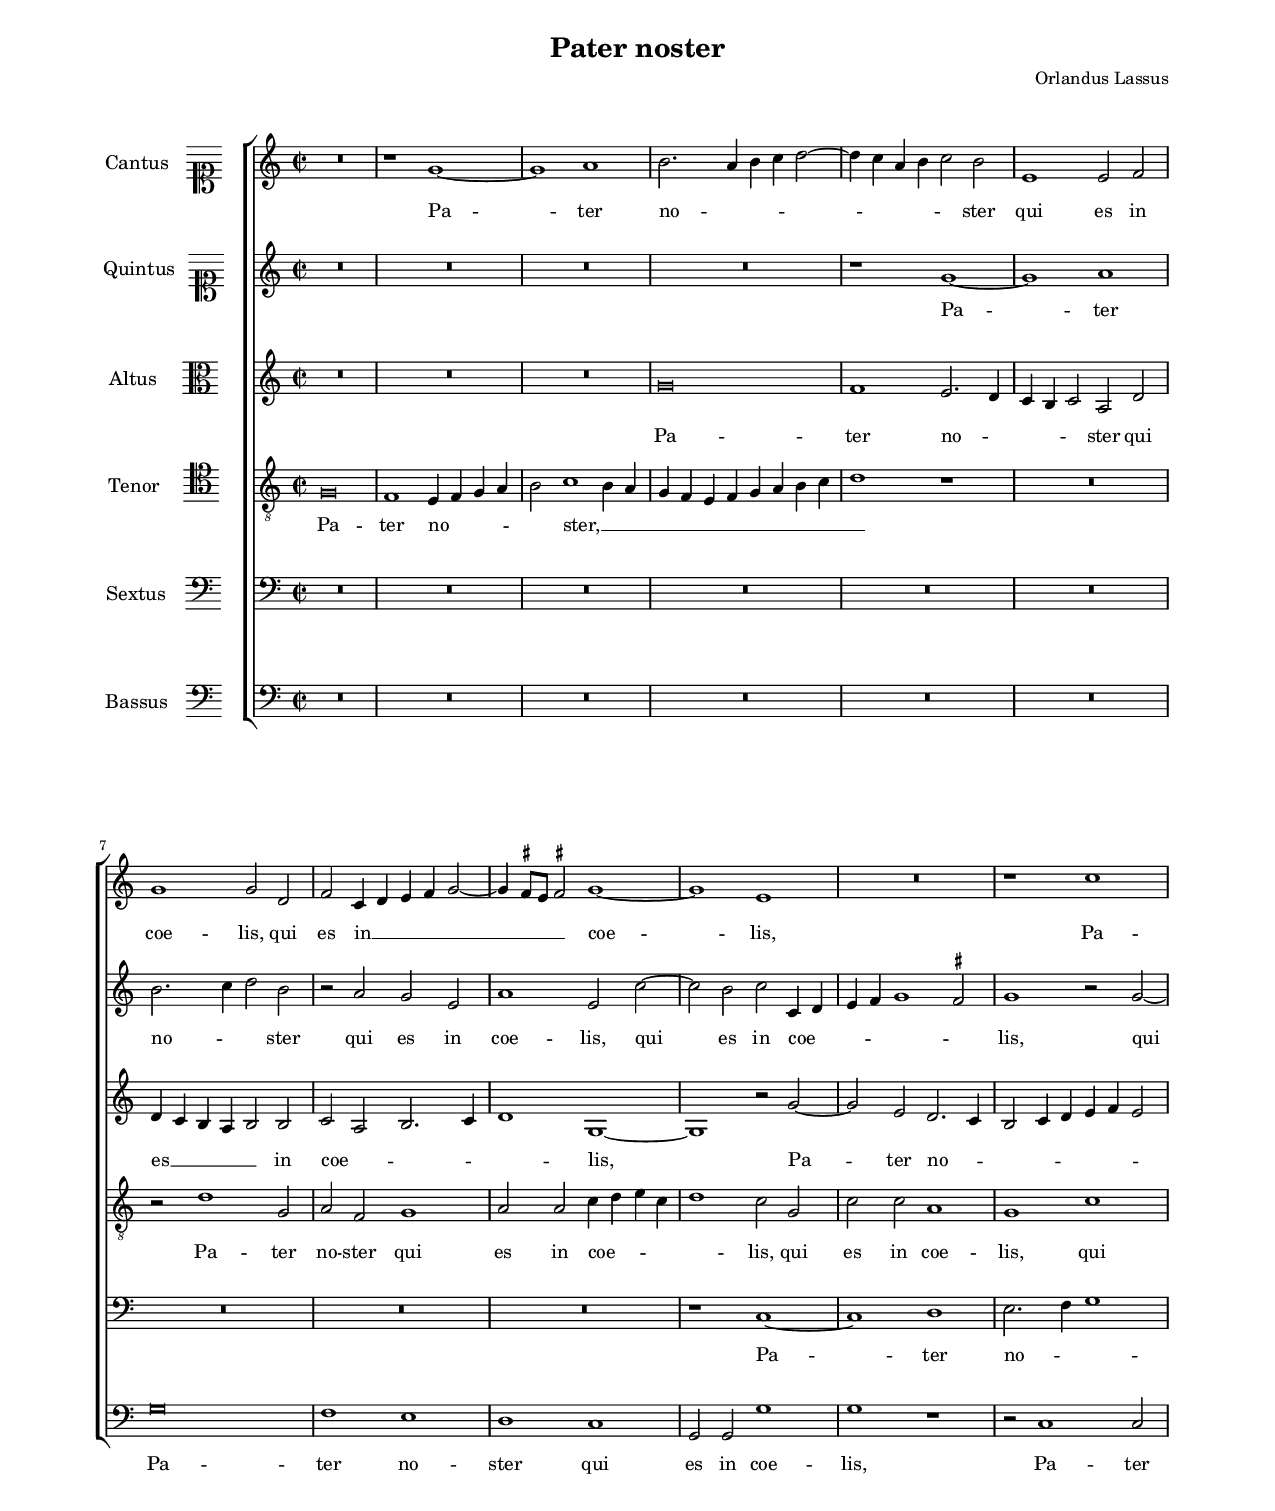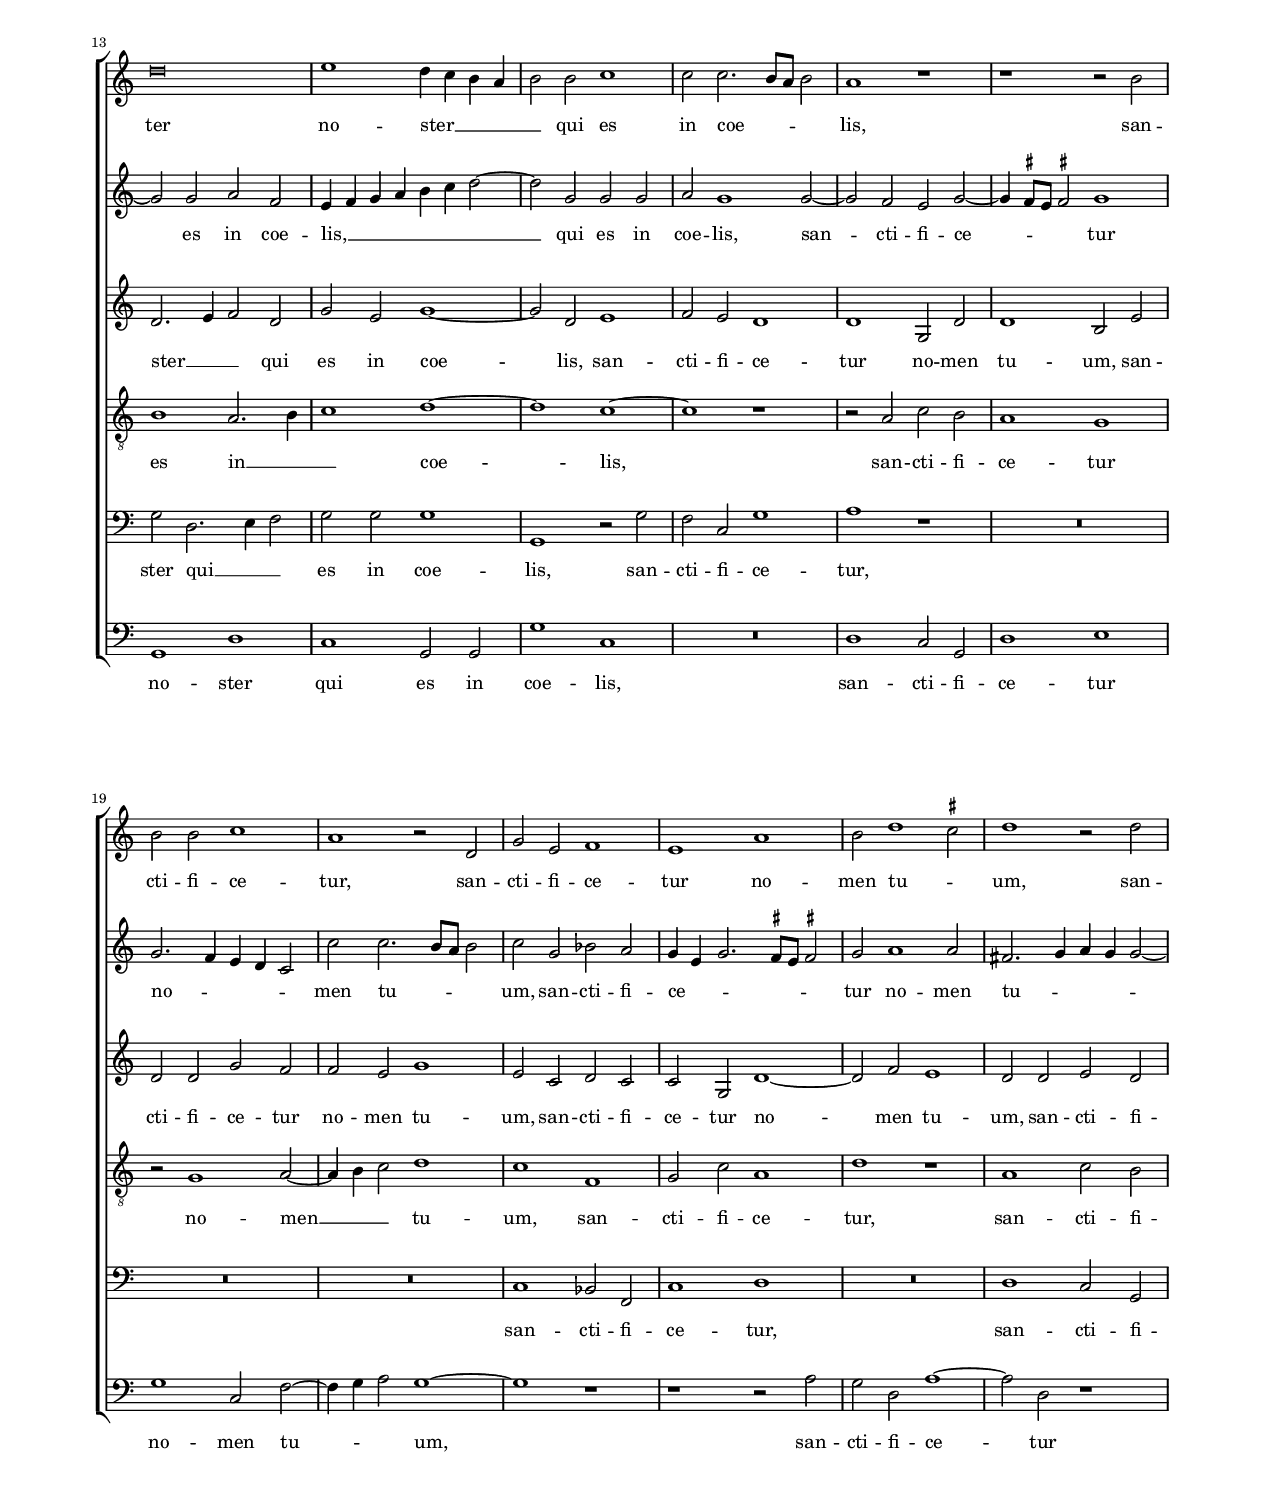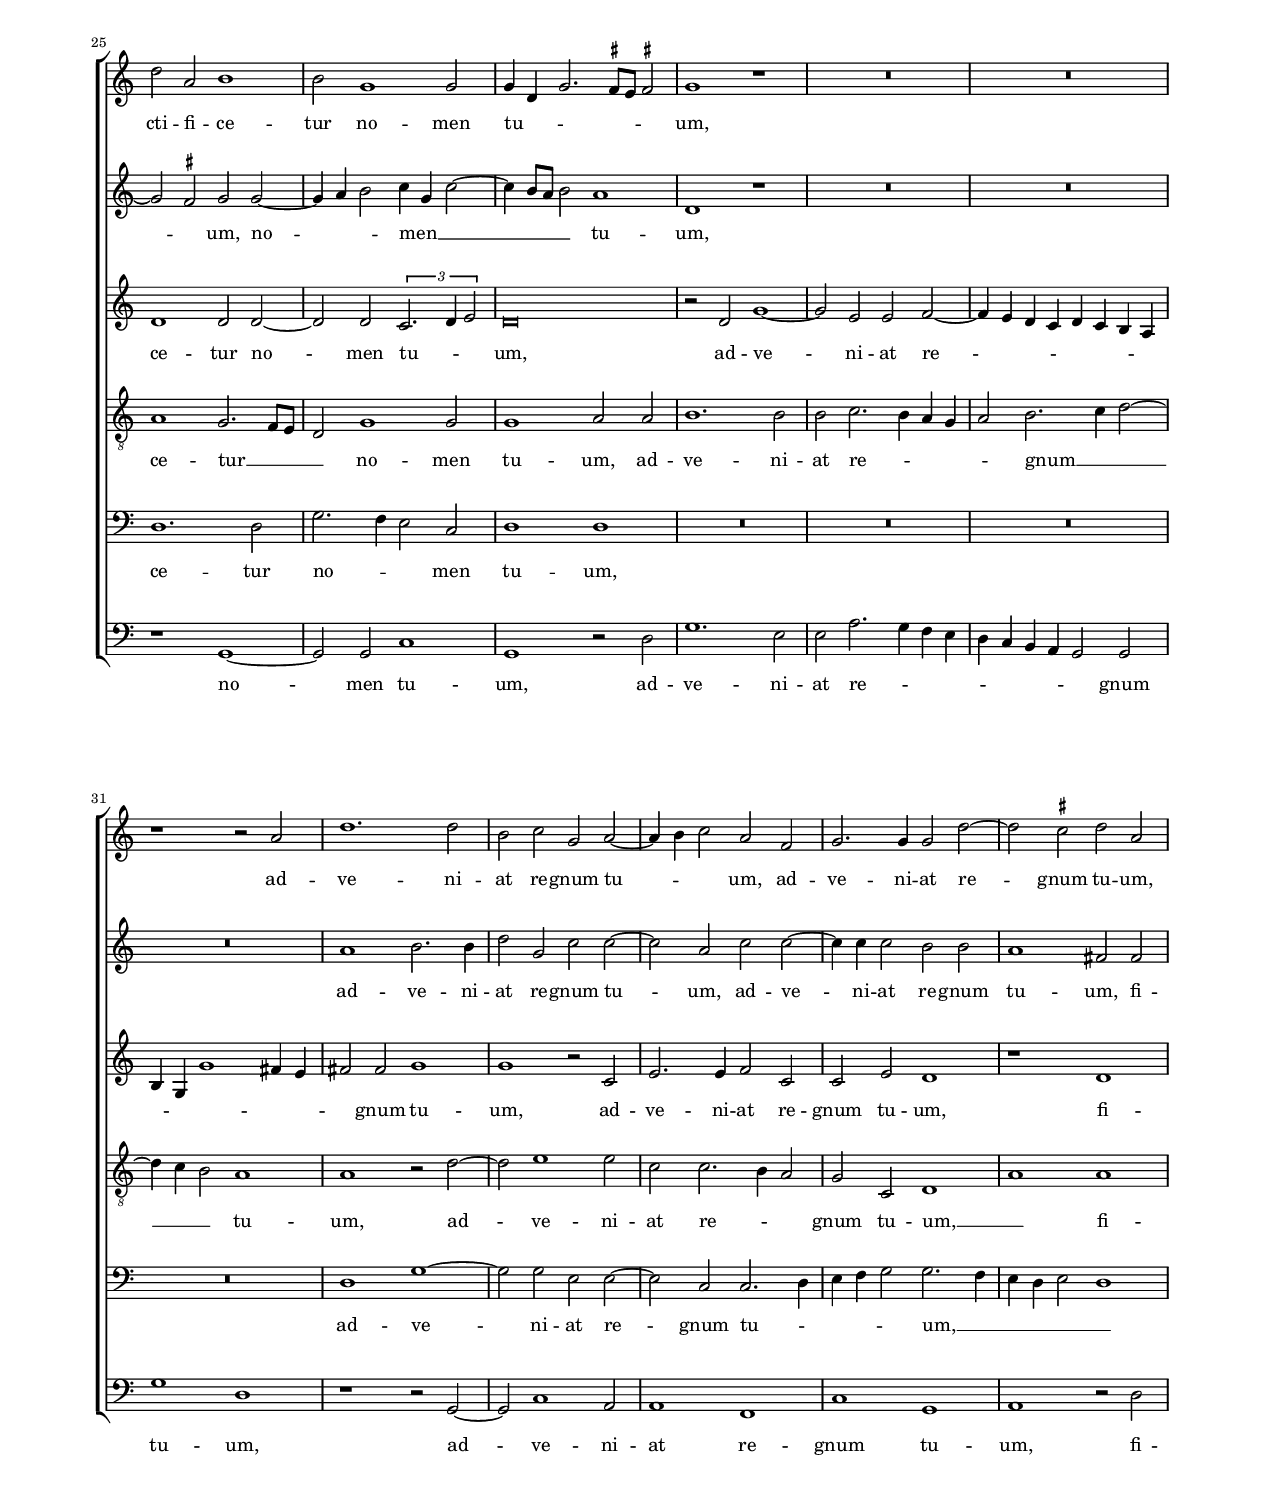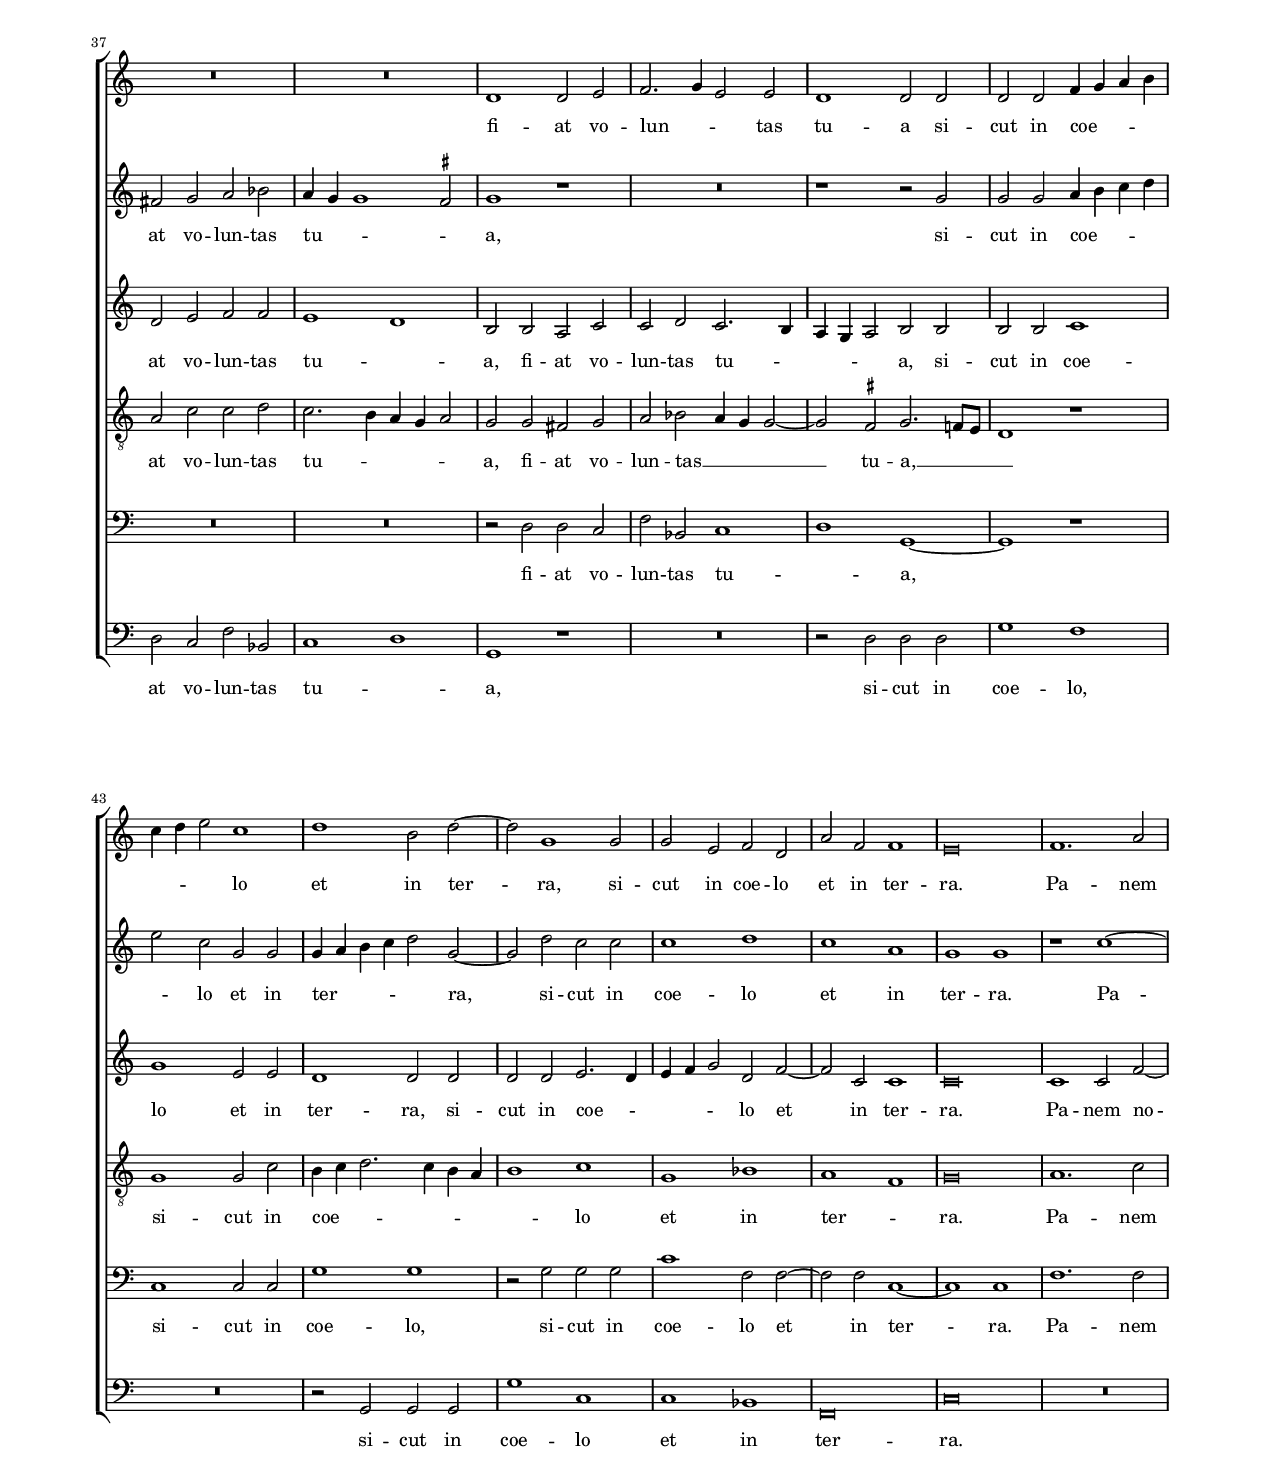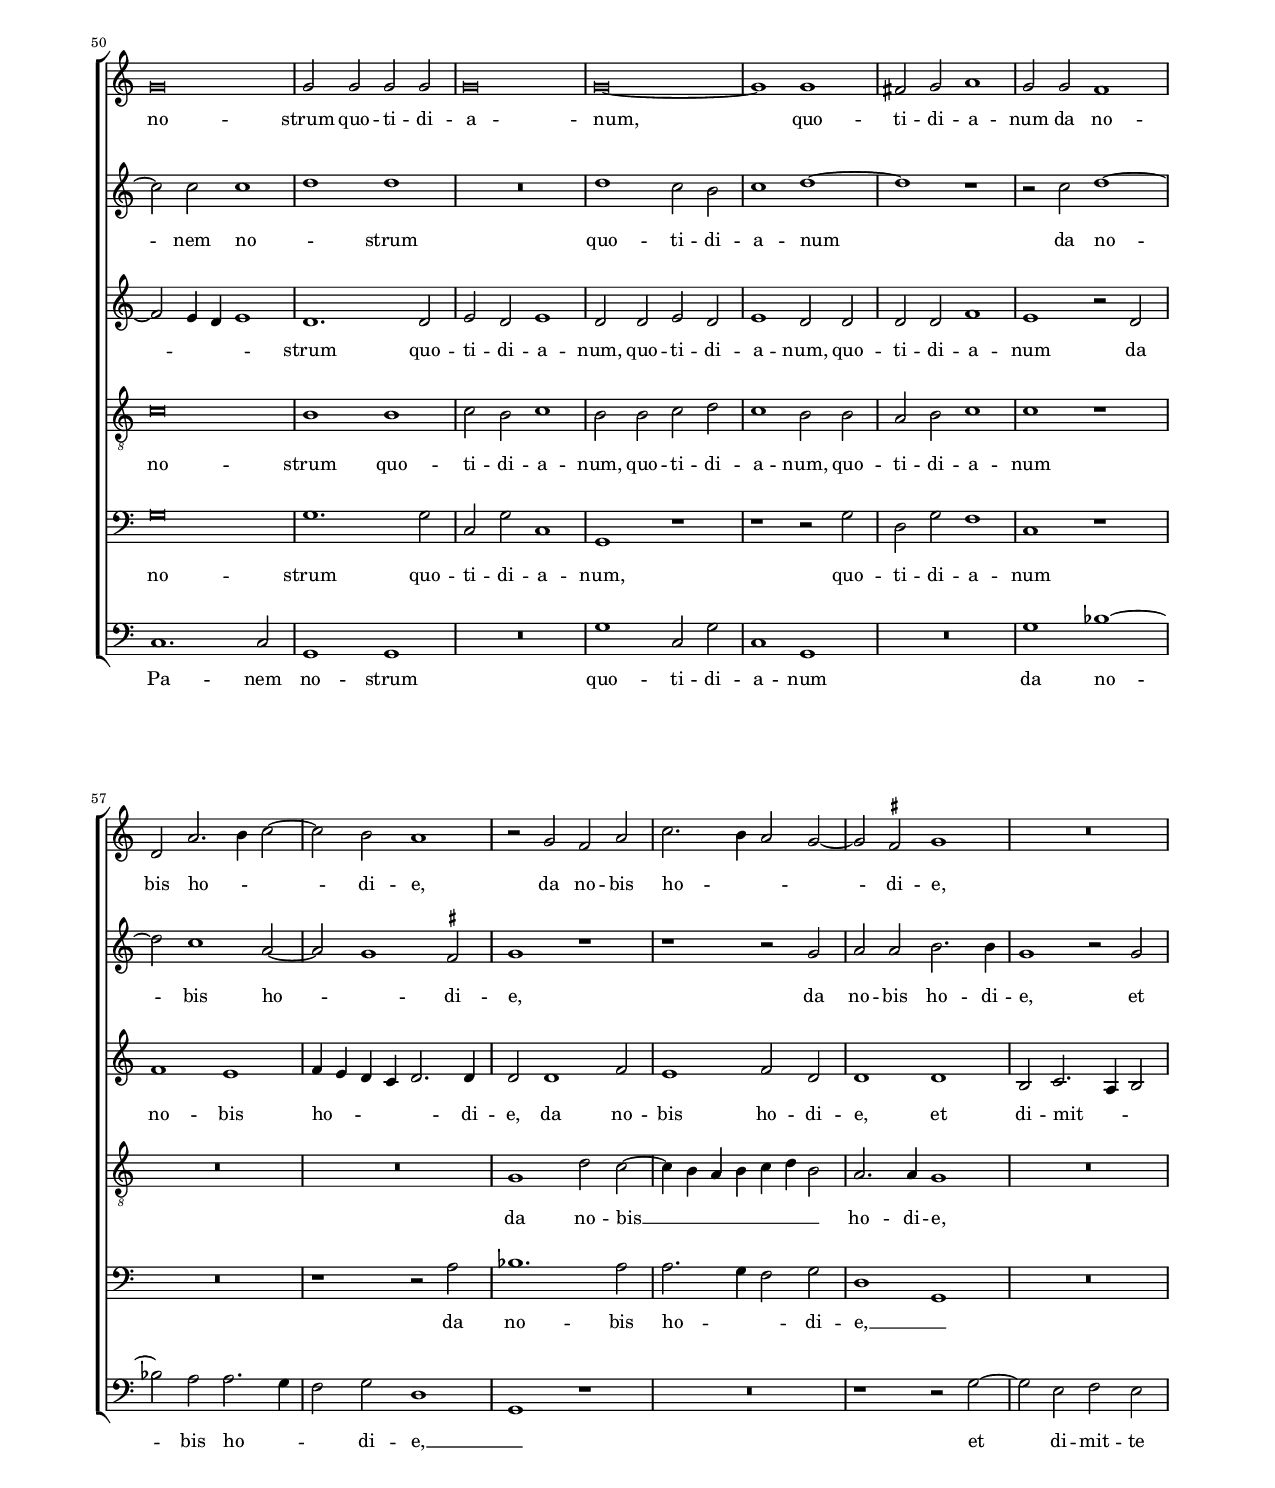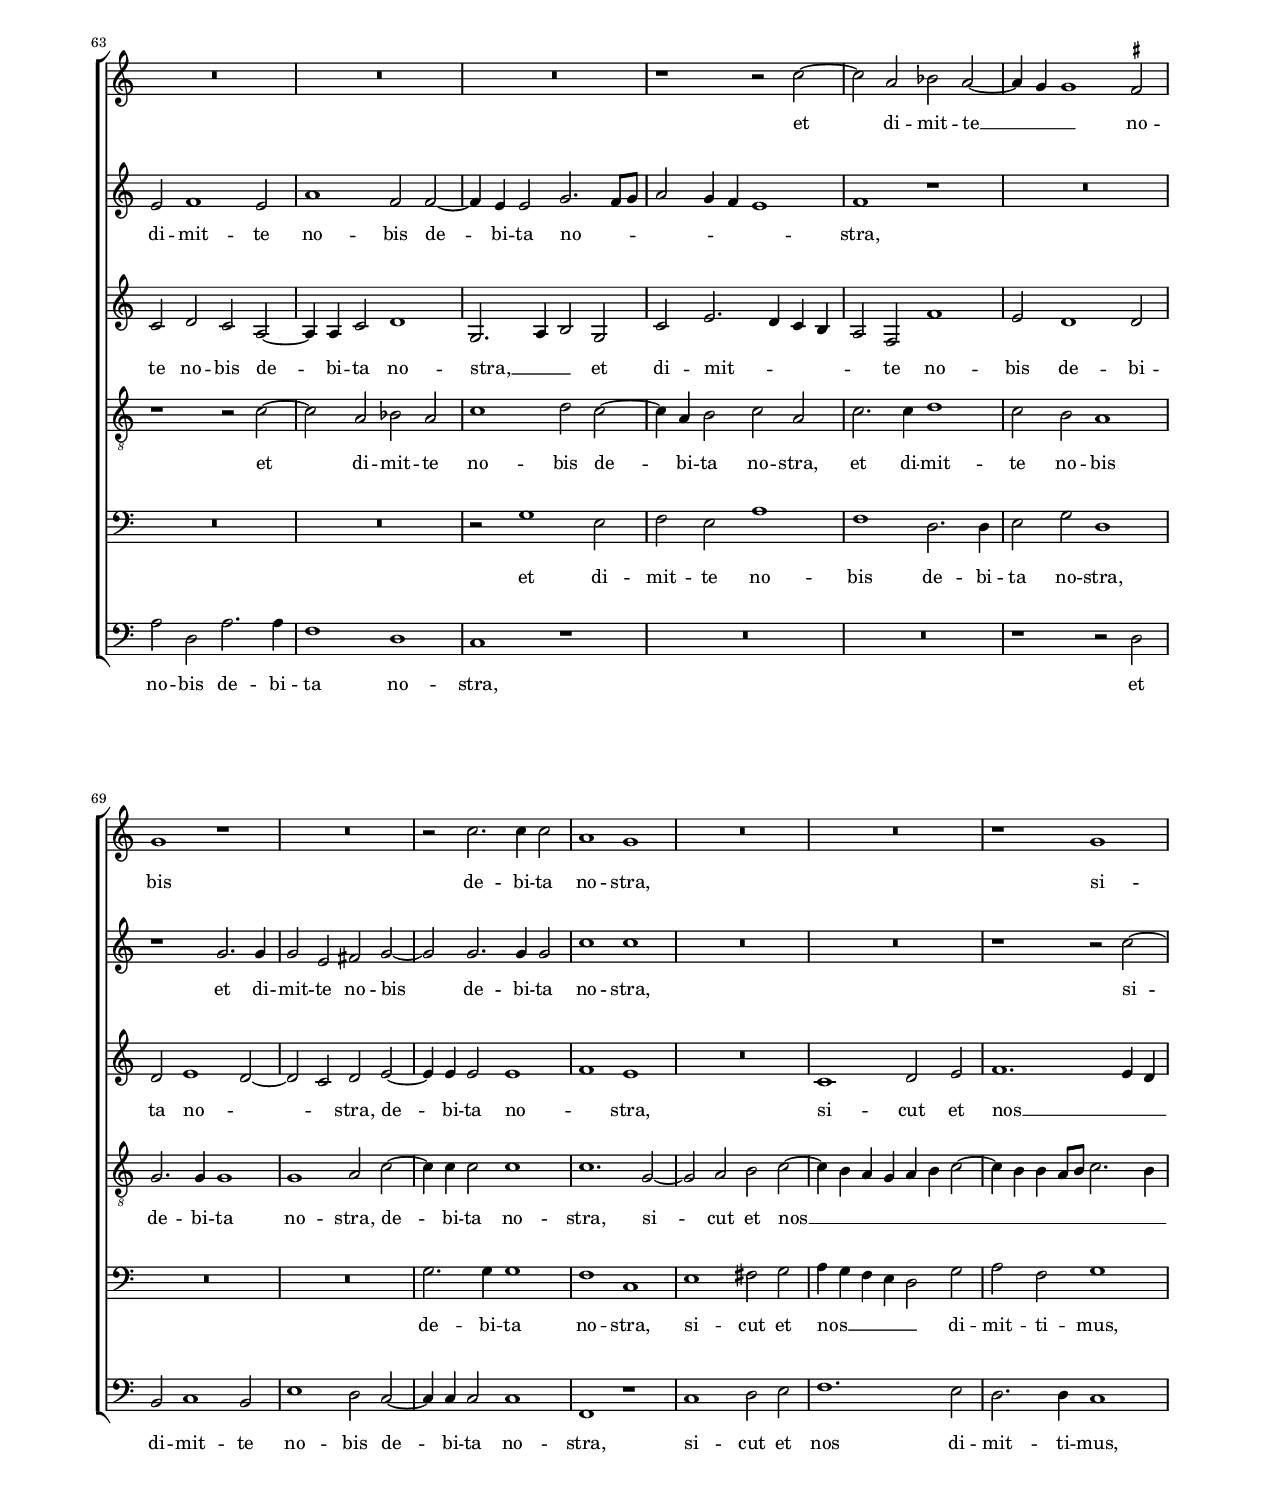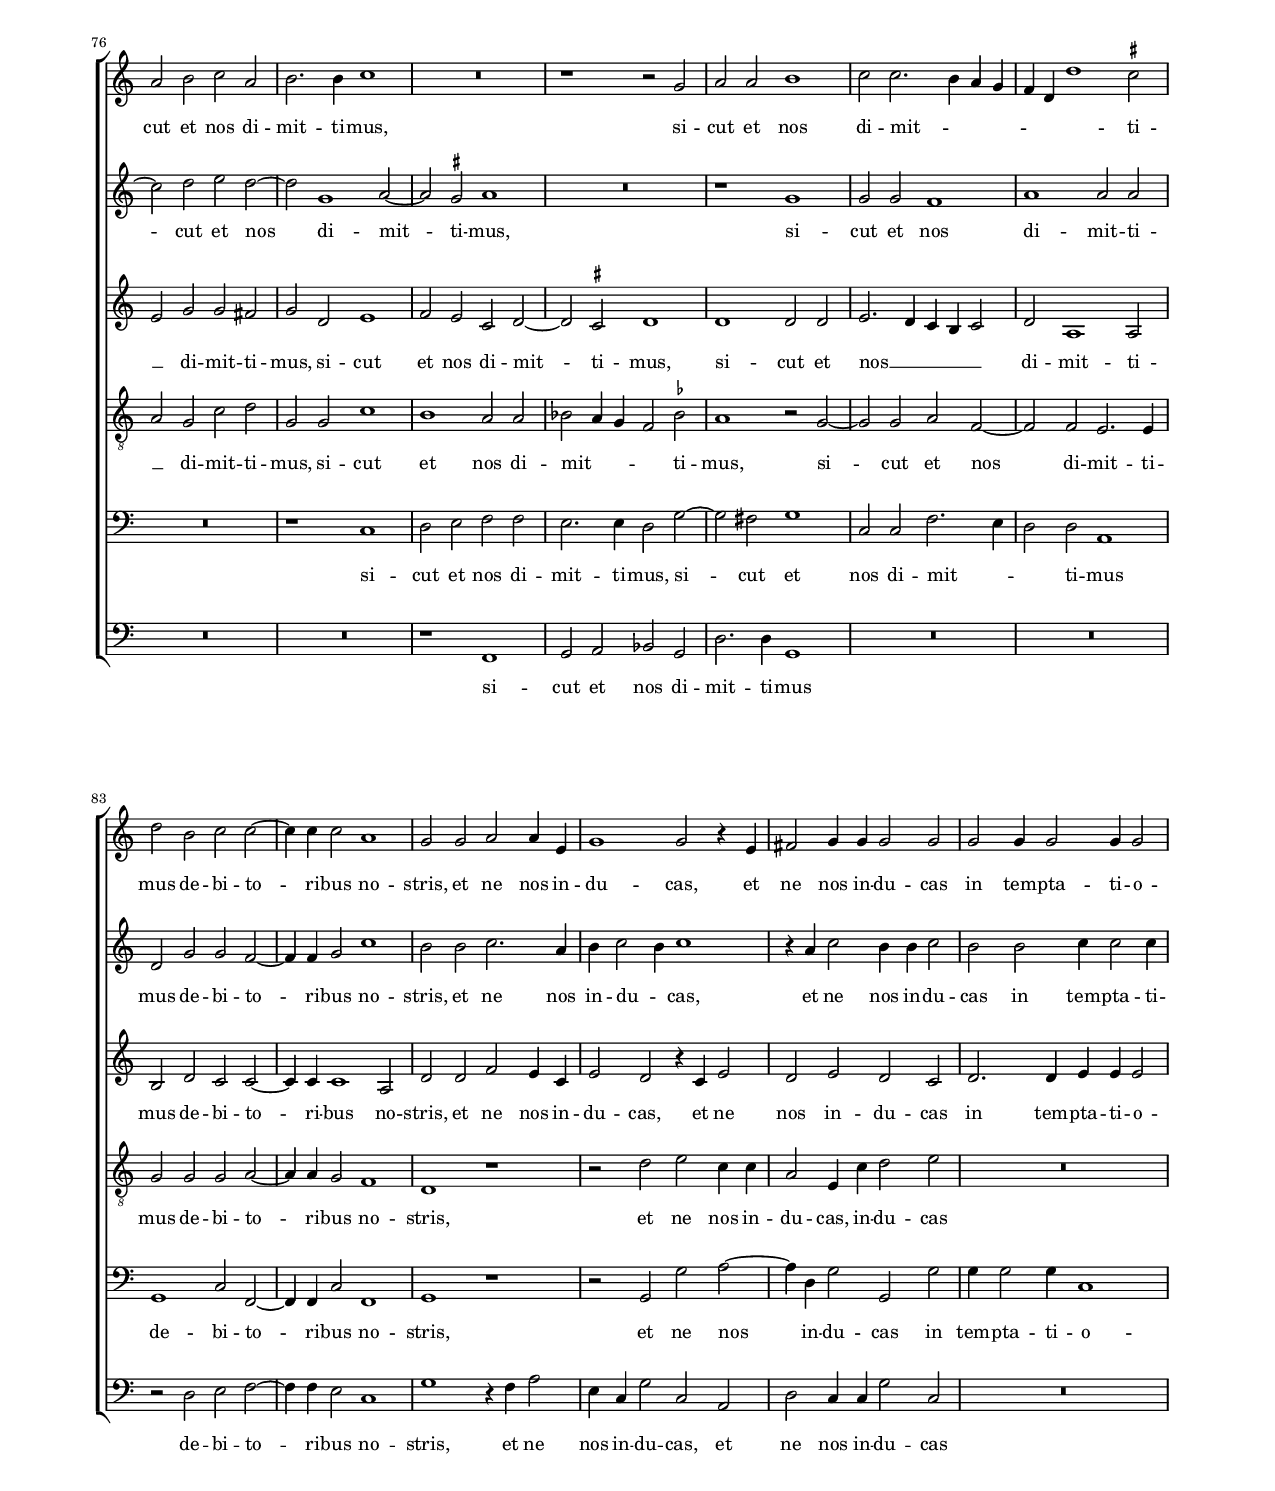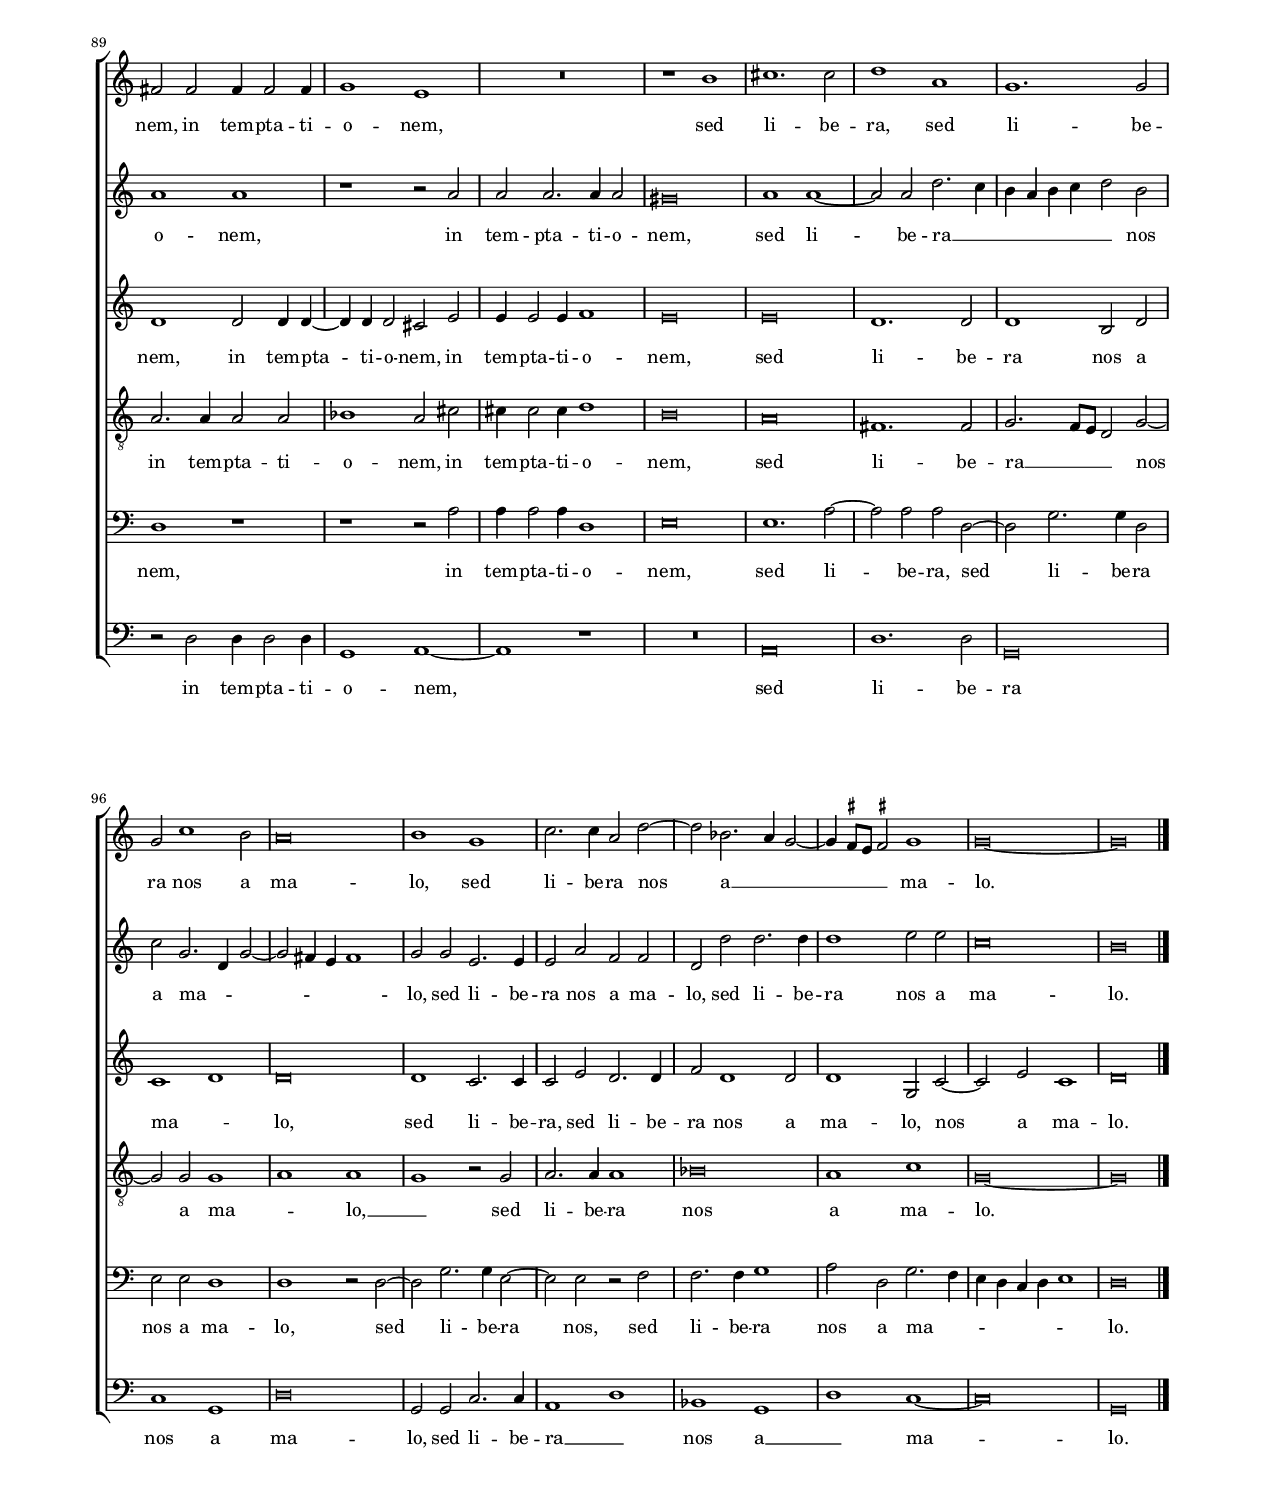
\header
{
  title="Pater noster"
  composer="Orlandus Lassus"
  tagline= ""
}

\version "2.18.2"
\include "deutsch.ly"
#(set-global-staff-size 15)
#(set-default-paper-size "letter")
#(ly:set-option 'point-and-click #f)


\paper
	{
	top-margin = 1.4 \cm
	bottom-margin = 1.4 \cm
	left-margin = 1.8 \cm
	right-margin = 1.8 \cm
	ragged-bottom = ##f
	ragged-last-bottom = ##t
	print-page-number = ##f
	system-system-spacing = #'((basic-distance . 17) (minimum-distance . 14) (padding . 6) (strechability . 150))
%	systems-per-page = 2
%	min-systems-per-page = 3
	}


global = {
	\key c \major
	\time 2/2 \set Score.measureLength = #(ly:make-moment 2/1)
	% \time 3/1 \once \override Score.TimeSignature.style = #'single-digit
        \skip 1*206 \bar "|."
	}

ficta = { \once \set suggestAccidentals = ##t }
	
forget = #(define-music-function (parser location music) (ly:music?) #{
	\accidentalStyle forget
	$music
	\accidentalStyle default
	#})

m = \melisma
me = \melismaEnd
%\mark \markup { \override #'(style . baroque) { \note  #"breve" #1 = \note #"breve." #1 } }


incipitcantus = \markup { \score {
	{
	\set Staff.instrumentName = \markup { \fontsize #1 "Cantus" }
	\key c \major
	\clef soprano
	s4 \bar ""
	}
	\layout  {
	raggedright = ##t
	indent = 1.6 \cm
	line-width = 2.2 \cm
	\context { \Staff \remove Time_signature_engraver }
	\override Staff.Clef.Y-extent = #'(0 . 0)
	}} \hspace #1 }


incipitquintus = \markup { \score {
	{
	\set Staff.instrumentName = \markup { \fontsize #1 "Quintus" }
	\key c \major
	\clef soprano
	s4 \bar ""
	}
	\layout  {
	raggedright = ##t
	indent = 1.6 \cm
	line-width = 2.2 \cm
	\context { \Staff \remove Time_signature_engraver }
	\override Staff.Clef.Y-extent = #'(0 . 0)
	}} \hspace #1 }
      
      
incipitaltus = \markup { \score {
	{
	\set Staff.instrumentName = \markup { \fontsize #1 "Altus" }
	\key c \major
	\clef alto
	s4 \bar ""
	}
	\layout  {
	raggedright = ##t
	indent = 1.6 \cm
	line-width = 2.2 \cm
	\context { \Staff \remove Time_signature_engraver }
	\override Staff.Clef.Y-extent = #'(0 . 0)
	}} \hspace #1 }


incipittenor = \markup { \score {
	{
	\set Staff.instrumentName = \markup { \fontsize #1 "Tenor" }
	\key c \major
	\clef tenor
	s4 \bar ""
	}
	\layout  {
	raggedright = ##t
	indent = 1.6 \cm
	line-width = 2.2 \cm
	\context { \Staff \remove Time_signature_engraver }
	\override Staff.Clef.Y-extent = #'(0 . 0)
	}} \hspace #1 }
      
      
incipitsextus = \markup { \score {
	{
	\set Staff.instrumentName = \markup { \fontsize #1 "Sextus" }
	\key c \major
	\clef bass
	s4 \bar ""
	}
	\layout  {
	raggedright = ##t
	indent = 1.6 \cm
	line-width = 2.2 \cm
	\context { \Staff \remove Time_signature_engraver }
	\override Staff.Clef.Y-extent = #'(0 . 0)
	}} \hspace #1 }
      
      
incipitbassus = \markup { \score {
	{
	\set Staff.instrumentName = \markup { \fontsize #1 "Bassus" }
	\key c \major
	\clef bass
	s4 \bar ""
	}
	\layout  {
	raggedright = ##t
	indent = 1.6 \cm
	line-width = 2.2 \cm
	\context { \Staff \remove Time_signature_engraver }
	\override Staff.Clef.Y-extent = #'(0 . 0)
	}} \hspace #1 }


cantus =  \relative c''
	{
	R\breve
	r1 g~
	g1 a
	h2. a4 h c d2~
%5
	d4 c a h c2 h |
	e,1 e2 f
	g1 g2 d
	f2 c4 d e f g2~
	g4 \ficta fis8 e \ficta fis!2 g1~
%10
	g1 e |
	R\breve
	r1 c'
	d\breve
	e1 d4 c h a
%15
	h2 h c1 |
	c2 c2. h8 a h2
	a1 r
	r1 r2 h
	h2 h c1
%20
	a1 r2 d, |
	g2 e f1
	e1 a
	h2 d1 \ficta cis2
	d1 r2 d
%25
	d2 a h1 |
	h2 g1 g2
	g4 d g2. \ficta fis8 e \ficta fis!2
	g1 r
	R\breve
%30
	R\breve |
	r1 r2 a
	d1. d2
	h2 c g a~
	a4 h c2 a f
%35
	g2. g4 g2 d'~ |
	d2 \ficta cis d a
	R\breve
	R\breve
	d,1 d2 e
%40
	f2. g4 e2 e |
	d1 d2 d
	d2 d f4 g a h
	c4 d e2 c1
	d1 h2 d~
%45
	d2 g,1 g2 |
	g2 e f d
	a'2 f f1
	e\breve
	f1. a2
%50
	g\breve |
	g2 g g g
	g\breve
	g\breve~
	g1 g
%55
	fis2 g a1 |
	g2 g f1
	d2 a'2. h4 c2~
	c2 h a1
	r2 g f a
%60
	c2. h4 a2 g~ |
	g2 \ficta fis g1
	R\breve
	R\breve
	R\breve
%65
	R\breve |
	r1 r2 c~
	c2 a b a~
	a4 g g1 \ficta fis2
	g1 r
%70
	R\breve |
	r2 c2. c4 c2
	a1 g
	R\breve
	R\breve
%75
	r1 g |
	a2 h c a
	h2. h4 c1
	R\breve
	r1 r2 g
%80
	a2 a h1 |
	c2 c2. h4 a g
	f4 d d'1 \ficta cis2
	d2 h c c~
	c4 c c2 a1
%85
	g2 g a a4 e |
	g1 g2 r4 e
	fis2 g4 g g2 g
	g2 g4 g2 g4 g2
	fis2 fis fis4 fis2 fis4
%90
	g1 e |
	R\breve
	r1 h'
	cis1. cis2
	d1 a
%95
	g1. g2 |
	g2 c1 h2
	a\breve
	h1 g
	c2. c4 a2 d~
%100
	d2 b2. a4 g2~ |
	g4 \ficta fis8 e \ficta fis!2 g1
	g\breve~
        g\breve |
	}


quintus = \relative c''
	{
	R\breve
	R\breve
	R\breve
	R\breve
%5
	r1 g~ |
	g1 a
	h2. c4 d2 h
	r2 a g e
	a1 e2 c'~
%10
	c2 h c c,4 d |
	e4 f g1 \ficta fis2
	g1 r2 g~
	g2 g a f
	e4 f g a h c d2~
%15
	d2 g, g g |
	a2 g1 g2~
	g2 f e g~
	g4 \ficta fis8 e \ficta fis!2 g1
	g2. f4 e d c2
%20
	c'2 c2. h8 a h2 |
	c2 g b a
	g4 e g2. \ficta fis8 e \ficta fis!2
	g2 a1 a2
	fis2. g4 a g g2~
%25
	g2 \ficta fis g g~ |
	g4 a h2 c4 g c2~
	c4 h8 a h2 a1
	d,1 r
	R\breve
%30
	R\breve |
	R\breve
	a'1 h2. h4
	d2 g, c c~
	c2 a c c~
%35
	c4 c c2 h h |
	a1 fis2 fis
	fis2 g a b
	a4 g g1 \ficta fis2
	g1 r
%40
	R\breve |
	r1 r2 g
	g2 g a4 h c d
	e2 c g g
	g4 a h c d2 g,~
%45
	g2 d' c c |
	c1 d
	c1 a
	g1 g
	r1 c~
%50
	c2 c c1 |
	d1 d
	R\breve
	d1 c2 h
	c1 d~
%55
	d1 r |
	r2 c d1~
	d2 c1 a2~
	a2 g1 \ficta fis2
	g1 r
%60
	r1 r2 g |
	a2 a h2. h4
	g1 r2 g
	e2 f1 e2
	a1 f2 f~
%65
	f4 e e2 g2. f8 g |
	a2 g4 f e1
	f1 r
	R\breve
	r1 g2. g4
%70
	g2 e fis g~ |
	g2 g2. g4 g2
	c1 c
	R\breve
	R\breve
%75
	r1 r2 c~ |
	c2 d e d~
	d2 g,1 a2~
	a2 \ficta gis a1
	R\breve
%80
	r1 g |
	g2 g f1
	a1 a2 a
	d,2 g g f~
	f4 f g2 c1
%85
	h2 h c2. a4 |
	h4 c2 h4 c1
	r4 a c2 h4 h c2
	h2 h c4 c2 c4
	a1 a
%90
	r1 r2 a |
	a2 a2. a4 a2
	gis\breve
	a1 a~
	a2 a d2. c4
%95
	h4 a h c d2 h |
	c2 g2. d4 g2~
	g2 fis4 e fis1
	g2 g e2. e4
	e2 a f f
%100
	d2 d' d2. d4 |
	d1 e2 e
	c\breve
	h\breve |
	}


altus =  \relative c'
        {
	R\breve
	R\breve
	R\breve
	g'\breve
%5
	f1 e2. d4 |
	c4 h c2 a d
	d4 c h a h2 h
	c2 a h2. c4
	d1 g,~
%10
	g1 r2 g'~ |
	g2 e d2. c4
	h2 c4 d e f e2
	d2. e4 f2 d
	g2 e g1~
%15
	g2 d e1 |
	f2 e d1
	d1 g,2 d'
	d1 h2 e
	d2 d g f
%20
	f2 e g1 |
	e2 c d c
	c2 g d'1~
	d2 f e1
	d2 d e d
%25
	d1 d2 d~ |
        d2 d \tuplet 3/2 { c2. d4 e2 }
	d\breve
	r2 d g1~
	g2 e e f~
%30
	f4 e d c d c h a |
	h4 g g'1 fis4 e
	fis2 fis g1
	g1 r2 c,
	e2. e4 f2 c
%35
	c2 e d1 |
	r1 d
	d2 e f f
	e1 d
	h2 h a c
%40
	c2 d c2. h4 |
	a4 g a2 h h
	h2 h c1
	g'1 e2 e
	d1 d2 d
%45
	d2 d e2. d4 |
	e4 f g2 d f~
	f2 c c1
	c\breve
	c1 c2 f~
%50
	f2 e4 d e1 |
	d1. d2
	e2 d e1
	d2 d e d
	e1 d2 d
%55
	d2 d f1 |
	e1 r2 d
	f1 e
	f4 e d c d2. d4
	d2 d1 f2
%60
	e1 f2 d |
	d1 d
	h2 c2. a4 h2
	c2 d c a~
	a4 a c2 d1
%65
	g,2. a4 h2 g |
	c2 e2. d4 c h
	a2 f f'1
	e2 d1 d2
	d2 e1 d2~
%70
	d2 c d e~ |
	e4 e e2 e1
	f1 e
	R\breve
	c1 d2 e
%75
	f1. e4 d |
	e2 g g fis
	g2 d e1
	f2 e c d~
	d2 \ficta cis d1
%80
	d1 d2 d |
	e2. d4 c h c2
	d2 a1 a2
	h2 d c c~
	c4 c c1 a2
%85
	d2 d f e4 c |
	e2 d r4 c e2
	d2 e d c
	d2. d4 e e e2
	d1 d2 d4 d~
%90
	d4 d d2 cis e |
	e4 e2 e4 f1
	e\breve
	e\breve
	d1. d2
%95
	d1 h2 d |
	c1 d
	d\breve
	d1 c2. c4
	c2 e d2. d4
%100
	f2 d1 d2 |
	d1 g,2 c~
	c2 e c1
	d\breve |
	}


tenor =  \relative c'
	{
	g\breve
	f1 e4 f g a
	h2 c1 h4 a
	g4 f e f g a h c
%5
	d1 r |
	R\breve
	r2 d1 g,2
	a2 f g1
	a2 a c4 d e c
%10
	d1 c2 g |
	c2 c a1
	g1 c
	h1 a2. h4
	c1 d~
%15
	d1 c~ |
	c1 r
	r2 a c h
	a1 g
	r2 g1 a2~
%20
	a4 h c2 d1 |
	c1 f,
	g2 c a1
	d1 r
	a1 c2 h
%25
	a1 g2. f8 e |
	d2 g1 g2
	g1 a2 a
	h1. h2
	h2 c2. h4 a g
%30
	a2 h2. c4 d2~ |
	d4 c h2 a1
	a1 r2 d~
	d2 e1 e2
	c2 c2. h4 a2
%35
	g2 c, d1 |
	a'1 a
	a2 c c d
	c2. h4 a g a2
	g2 g fis g
%40
	a2 b a4 g g2~ |
	g2 \ficta fis g2. f8 e
	d1 r
	g1 g2 c
	h4 c d2. c4 h a
%45
	h1 c |
	g1 b
	a1 f
	g\breve
	a1. c2
%50
	c\breve |
	h1 h
	c2 h c1
	h2 h c d
	c1 h2 h
%55
	a2 h c1 |
	c1 r
	R\breve
	R\breve
	g1 d'2 c~
%60
	c4 h a h c d h2 |
	a2. a4 g1
	R\breve
	r1 r2 c~
	c2 a b a
%65
	c1 d2 c~ |
	c4 a h2 c a
	c2. c4 d1
	c2 h a1
	g2. g4 g1
%70
	g1 a2 c~ |
	c4 c c2 c1
	c1. g2~
	g2 a h c~
	c4 h a g a h c2~
%75
	c4 h h a8 h c2. h4 |
	a2 g c d
	g,2 g c1
	h1 a2 a
	b2 a4 g f2 \ficta b!
%80
	a1 r2 g~ |
	g2 g a f~
	f2 f e2. e4
	g2 g g a~
	a4 a g2 f1
%85
	d1 r |
	r2 d' e c4 c
	a2 e4 c' d2 e
	R\breve
	a,2. a4 a2 a
%90
	b1 a2 cis |
	cis4 cis2 cis4 d1
	h\breve
	a\breve
	fis1. fis2
%95
	g2. f8 e d2 g~ |
	g2 g g1
	a1 a
	g1 r2 g
	a2. a4 a1
%100
	b\breve |
	a1 c
	g\breve~
	g\breve |
	}


sextus  =  \relative c
	{
	R\breve
	R\breve
	R\breve
	R\breve
%5
	R\breve |
	R\breve
	R\breve
	R\breve
	R\breve
%10
	r1 c~ |
	c1 d
	e2. f4 g1
	g2 d2. e4 f2
	g2 g g1
%15
	g,1 r2 g' |
	f2 c g'1
	a1 r
	R\breve
	R\breve
%20
	R\breve |
	c,1 b2 f
	c'1 d
	R\breve
	d1 c2 g
%25
	d'1. d2 |
	g2. f4 e2 c
	d1 d
	R\breve
	R\breve
%30
	R\breve |
	R\breve
	d1 g~
	g2 g e e~
	e2 c c2. d4
%35
	e4 f g2 g2. f4 |
	e4 d e2 d1
	R\breve
	R\breve
	r2 d d c
%40
	f2 b, c1 |
	d1 g,~
	g1 r
	c1 c2 c
	g'1 g
%45
	r2 g g g |
	c1 f,2 f~
	f2 f c1~
	c1 c
	f1. f2
%50
	g\breve |
	g1. g2
	c,2 g' c,1
	g1 r
	r1 r2 g'
%55
	d2 g f1 |
	c1 r
	R\breve
	r1 r2 a'
	b1. a2
%60
	a2. g4 f2 g |
	d1 g,
	R\breve
	R\breve
	R\breve
%65
	r2 g'1 e2 |
	f2 e a1
	f1 d2. d4
	e2 g d1
	R\breve
%70
	R\breve |
	g2. g4 g1
	f1 c
	e1 fis2 g
	a4 g f e d2 g
%75
	a2 f g1 |
	R\breve
	r1 c,
	d2 e f f
	e2. e4 d2 g~
%80
	g2 fis g1 |
	c,2 c f2. e4
	d2 d a1
	g1 c2 f,~
	f4 f c'2 f,1
%85
	g1 r |
	r2 g g' a~
	a4 d, g2 g, g'
	g4 g2 g4 c,1
	d1 r
%90
	r1 r2 a' |
	a4 a2 a4 d,1
	e\breve
	e1. a2~
	a2 a a d,~
%95
	d2 g2. g4 d2 |
	e2 e d1
	d1 r2 d~
	d2 g2. g4 e2~
	e2 e r f
%100
	f2. f4 g1 |
	a2 d, g2. f4
	e4 d c d e1
	d\breve |
	}


bassus  =  \relative c
	{
	R\breve
	R\breve
	R\breve
	R\breve
%5
	R\breve |
	R\breve
	g'\breve
	f1 e
	d1 c
%10
	g2 g g'1 |
	g1 r
	r2 c,1 c2
	g1 d'
	c1 g2 g
%15
	g'1 c, |
	R\breve
	d1 c2 g
	d'1 e
	g1 c,2 f~
%20
	f4 g a2 g1~ |
	g1 r
	r1 r2 a
	g2 d a'1~
	a2 d, r1
%25
	r1 g,~ |
	g2 g c1
	g1 r2 d'
	g1. e2
	e2 a2. g4 f e
%30
	d4 c h a g2 g |
	g'1 d
	r1 r2 g,~
	g2 c1 a2
	a1 f
%35
	c'1 g |
	a1 r2 d
	d2 c f b,
	c1 d
	g,1 r
%40
	R\breve |
	r2 d' d d
	g1 f
	R\breve
	r2 g, g g
%45
	g'1 c, |
	c1 b
	f\breve
	c'\breve
	R\breve
%50
	c1. c2 |
	g1 g
	R\breve
	g'1 c,2 g'
	c,1 g
%55
	R\breve |
	g'1 b~
	b2 a a2. g4
	f2 g d1
	g,1 r
%60
	R\breve |
	r1 r2 g'~
	g2 e f e
	a2 d, a'2. a4
	f1 d
%65
	c1 r |
	R\breve
	R\breve
	r1 r2 d
	h2 c1 h2
%70
	e1 d2 c~ |
	c4 c c2 c1
	f,1 r
	c'1 d2 e
	f1. e2
%75
	d2. d4 c1 |
	R\breve
	R\breve
	r1 f,
	g2 a b g
%80
	d'2. d4 g,1 |
	R\breve
	R\breve
	r2 d' e f~
	f4 f e2 c1
%85
	g'1 r4 f a2 |
	e4 c g'2 c, a
	d2 c4 c g'2 c,
	R\breve
	r2 d d4 d2 d4
%90
	g,1 a~ |
	a1 r
	R\breve
	a\breve
	d1. d2
%95
	g,\breve |
	c1 g
	d'\breve
	g,2 g c2. c4
	a1 d
%100
	b1 g |
	d'1 c~
	c\breve
	g\breve |
	}


lyricscantus = \lyricmode {
	Pa -- ter no -- _ _ _ _ _ _ _ _ ster qui es in coe -- lis,
        qui es in __ _ _ _ _ _ _ _ coe -- lis,
        Pa -- ter no -- ster __ _ _ _ _ qui es in coe -- _ _ _ lis,
        san -- cti -- fi -- ce -- tur,
        san -- cti -- fi -- ce -- tur no -- men tu -- _ um,
        san -- cti -- fi -- ce -- tur no -- men tu -- _ _ _ _ _ um,
        ad -- ve -- ni -- at re -- gnum tu -- _ _ um,
        ad -- ve -- ni -- at re -- gnum tu -- um,
        fi -- at vo -- lun -- _ _ tas tu -- a
        si -- cut in coe -- _ _ _ _ _ _ lo et in ter -- ra,
        si -- cut in coe -- lo et in ter -- ra.
        Pa -- nem no -- strum quo -- ti -- di -- a -- num,
        quo -- ti -- di -- a -- num da no -- bis ho -- _ _ di -- e,
        da no -- bis ho -- _ _ _ di -- e,
        et di -- mit -- te __ _ _ no -- bis de -- bi -- ta no -- stra,
        si -- cut et nos di -- mit -- ti -- mus,
        si -- cut et nos di -- mit -- _ _ _ _ _ _ ti -- mus de -- bi -- to -- ri -- bus no -- stris,
        et ne nos in -- du -- cas,
        et ne nos in -- du -- cas in tem -- pta -- ti -- o -- nem,
        in tem -- pta -- ti -- o -- nem,
        sed li -- be -- ra,
        sed li -- be -- ra nos a ma -- lo,
        sed li -- be -- ra nos a __ _ _ _ _ _ ma -- lo.
	}


lyricsquintus = \lyricmode {
	Pa -- ter no -- _ _ ster qui es in coe -- lis,
        qui es in coe -- _ _ _ _ _ lis,
        qui es in coe -- lis, __ _ _ _ _ _ _ 
        qui es in coe -- lis,
        san -- cti -- fi -- ce -- _ _ _ tur no -- _ _ _ _ men tu -- _ _ _ um,
        san -- cti -- fi -- ce -- _ _ _ _ _ tur no -- men tu -- _ _ _ _ _ um,
        no -- _ _ men __ _ _ _ _ _ tu -- um,
        ad -- ve -- ni -- at re -- gnum tu -- um,
        ad -- ve -- ni -- at re -- gnum tu -- um,
        fi -- at vo -- lun -- tas tu -- _ _ _ a,
        si -- cut in coe -- _ _ _ _ lo et in ter -- _ _ _ _ ra,
        si -- cut in coe -- lo et in ter -- ra.
        Pa -- nem no -- _ strum quo -- ti -- di -- a -- num da no -- bis ho -- _ di -- e,
        da no -- bis ho -- di -- e,
        et di -- mit -- te no -- bis de -- bi -- ta no -- _ _ _ _ _ _ stra,
        et di -- mit -- te no -- bis de -- bi -- ta no -- stra,
        si -- cut et nos di -- mit -- ti -- mus,
        si -- cut et nos di -- mit -- ti -- mus de -- bi -- to -- ri -- bus no -- stris,
        et ne nos in -- du -- _ cas,
        et ne nos in -- du -- cas in tem -- pta -- ti -- o -- nem,
        in tem -- pta -- ti -- o -- nem,
        sed li -- be -- ra __ _ _ _ _ _ _ nos a ma -- _ _ _ _ _ lo,
        sed li -- be -- ra nos a ma -- lo,
        sed li -- be -- ra nos a ma -- lo.
	}


lyricsaltus = \lyricmode {
	Pa -- ter no -- _ _ _ _ ster qui es __ _ _ _ _ in coe -- _ _ _ _ lis,
        Pa -- ter no -- _ _ _ _ _ _ _ ster __ _ _ qui es in coe -- lis,
        san -- cti -- fi -- ce -- tur no -- men tu -- um,
        san -- cti -- fi -- ce -- tur no -- men tu -- um,
        san -- cti -- fi -- ce -- tur no -- men tu -- um,
        san -- cti -- fi -- ce -- tur no -- men tu -- _ _ um,
        ad -- ve -- ni -- at re -- _ _ _ _ _ _ _ _ _ _ _ _ _ gnum tu -- um,
        ad -- ve -- ni -- at re -- gnum tu -- um,
        fi -- at vo -- lun -- tas tu -- _ a,
        fi -- at vo -- lun -- tas tu -- _ _ _ _ a,
        si -- cut in coe -- lo et in ter -- ra,
        si -- cut in coe -- _ _ _ _ lo et in ter -- ra.
        Pa -- nem no -- _ _ _ strum quo -- ti -- di -- a -- num,
        quo -- ti -- di -- a -- num,
        quo -- ti -- di -- a -- num da no -- bis ho -- _ _ _ _ di -- e,
        da no -- bis ho -- di -- e,
        et di -- mit -- _ _ te no -- bis de -- bi -- ta no -- stra, __ _ _
        et di -- mit -- _ _ _ _ te no -- bis de -- bi -- ta no -- _ _ stra,
        de -- bi -- ta no -- _ stra,
        si -- cut et nos __ _ _ _ di -- mit -- ti -- mus,
        si -- cut et nos di -- mit -- ti -- mus,
        si -- cut et nos __ _ _ _ _ di -- mit -- ti -- mus de -- bi -- to -- ri -- bus no -- stris,
        et ne nos in -- du -- cas,
        et ne nos in -- du -- cas in tem -- pta -- ti -- o -- nem,
        in tem -- pta -- ti -- o -- nem,
        in tem -- pta -- ti -- o -- nem,
        sed li -- be -- ra nos a ma -- _ lo,
        sed li -- be -- ra,
        sed li -- be -- ra nos a ma -- lo,
        nos a ma -- lo.
	}
	

lyricstenor = \lyricmode {
	Pa -- ter no -- _ _ _ _ ster, __ _ _ _ _ _ _ _ _ _ _ _
        Pa -- ter no -- ster qui es in coe -- _ _ _ _ lis,
        qui es in coe -- lis,
        qui es in __ _ _ coe -- lis,
        san -- cti -- fi -- ce -- tur no -- men __ _ _ tu -- um,
        san -- cti -- fi -- ce -- tur,
        san -- cti -- fi -- ce -- tur __ _ _ _ no -- men tu -- um,
        ad -- ve -- ni -- at re -- _ _ _ _ gnum __ _ _ _ _ tu -- um,
        ad -- ve -- ni -- at re -- _ _ gnum tu -- um, __ _
        fi -- at vo -- lun -- tas tu -- _ _ _ _ a,
        fi -- at vo -- lun -- tas __ _ _ _ tu -- a, __ _ _ _
        si -- cut in coe -- _ _ _ _ _ _ lo et in ter -- _ ra.
        Pa -- nem no -- strum quo -- ti -- di -- a -- num,
        quo -- ti -- di -- a -- num,
        quo -- ti -- di -- a -- num da no -- bis __ _ _ _ _ _ _ ho -- di -- e,
        et di -- mit -- te no -- bis de -- bi -- ta no -- stra,
        et di -- mit -- te no -- bis de -- bi -- ta no -- stra,
        de -- bi -- ta no -- stra,
        si -- cut et nos __ _ _ _ _ _ _ _ _ _ _ _ _ _ di -- mit -- ti -- mus,
        si -- cut et nos di -- mit -- _ _ _ ti -- mus,
        si -- cut et nos di -- mit -- ti -- mus de -- bi -- to -- ri -- bus no -- stris,
        et ne nos in -- du -- cas,
        in -- du -- cas in tem -- pta -- ti -- o -- nem,
        in tem -- pta -- ti -- o -- nem,
        sed li -- be -- ra __ _ _ _ nos a ma -- _ lo, __ _
        sed li -- be -- ra nos a ma -- lo.
	}


lyricssextus = \lyricmode {
	Pa -- ter no -- _ _ ster qui __ _ _ es in coe -- lis,
        san -- cti -- fi -- ce -- tur,
        san -- cti -- fi -- ce -- tur,
        san -- cti -- fi -- ce -- tur no -- _ _ men tu -- um,
        ad -- ve -- ni -- at re -- gnum tu -- _ _ _ _ um, __ _ _ _ _ _
        fi -- at vo -- lun -- tas tu -- _ a,
        si -- cut in coe -- lo,
        si -- cut in coe -- lo et in ter -- ra.
        Pa -- nem no -- strum quo -- ti -- di -- a -- num,
        quo -- ti -- di -- a -- num da no -- bis ho -- _ _ di -- e, __ _
        et di -- mit -- te no -- bis de -- bi -- ta no -- stra,
        de -- bi -- ta no -- stra,
        si -- cut et nos __ _ _ _ _ di -- mit -- ti -- mus,
        si -- cut et nos di -- mit -- ti -- mus,
        si -- cut et nos di -- mit -- _ _ ti -- mus de -- bi -- to -- ri -- bus no -- stris,
        et ne nos in -- du -- cas in tem -- pta -- ti -- o -- nem,
        in tem -- pta -- ti -- o -- nem,
        sed li -- be -- ra,
        sed li -- be -- ra nos a ma -- lo,
        sed li -- be -- ra nos,
        sed li -- be -- ra nos a ma -- _ _ _ _ _ _ lo.
	}


lyricsbassus = \lyricmode {
	Pa -- ter no -- ster qui es in coe -- lis,
        Pa -- ter no -- ster qui es in coe -- lis,
        san -- cti -- fi -- ce -- tur no -- men tu -- _ _ um,
        san -- cti -- fi -- ce -- tur no -- men tu -- um,
        ad -- ve -- ni -- at re -- _ _ _ _ _ _ _ _ gnum tu -- um,
        ad -- ve -- ni -- at re -- gnum tu -- um,
        fi -- at vo -- lun -- tas tu -- _ a,
        si -- cut in coe -- lo,
        si -- cut in coe -- lo et in ter -- ra.
        Pa -- nem no -- strum quo -- ti -- di -- a -- num da no -- bis ho -- _ _ di -- e, __ _
        et di -- mit -- te no -- bis de -- bi -- ta no -- stra,
        et di -- mit -- te no -- bis de -- bi -- ta no -- stra,
        si -- cut et nos di -- mit -- ti -- mus,
        si -- cut et nos di -- mit -- ti -- mus de -- bi -- to -- ri -- bus no -- stris,
        et ne nos in -- du -- cas,
        et ne nos in -- du -- cas in tem -- pta -- ti -- o -- nem,
        sed li -- be -- ra nos a ma -- lo,
        sed li -- be -- ra __ _ nos a __ _ ma -- lo.
	}


\score
{  
	% \transpose {
	\new ChoirStaff \with { \override StaffGrouper.staff-staff-spacing.basic-distance = #12 }
	<<

	\new Staff << \global
	\new Voice="v1" {
		\set Staff.instrumentName=\incipitcantus
		\set Staff.midiInstrument = "reed organ"
		\clef violin
		\cantus }
	\new Lyrics \lyricsto "v1" {\lyricscantus }
	>>


	\new Staff << \global
	\new Voice="v5" {
		\set Staff.instrumentName=\incipitquintus
		\set Staff.midiInstrument = "reed organ"
		\clef violin 
		\quintus}
	\new Lyrics \lyricsto "v5" {\lyricsquintus }
	>>


	\new Staff << \global
	\new Voice="v2" {
		\set Staff.instrumentName=\incipitaltus
		\set Staff.midiInstrument = "reed organ"
		\clef violin 
		\altus}
	\new Lyrics \lyricsto "v2" {\lyricsaltus }
	>>


	\new Staff << \global
	\new Voice="v3" {
		\set Staff.instrumentName=\incipittenor
		\set Staff.midiInstrument = "reed organ"
		\clef "G_8"
		\tenor }
	\new Lyrics \lyricsto "v3" {\lyricstenor }
	>>


	\new Staff << \global
	\new Voice="v6" {
		\set Staff.instrumentName=\incipitsextus
		\set Staff.midiInstrument = "reed organ"
		\clef bass
		\sextus}
	\new Lyrics \lyricsto "v6" {\lyricssextus }
	>>


	\new Staff << \global
	\new Voice="v4" {
		\set Staff.instrumentName=\incipitbassus
		\set Staff.midiInstrument = "reed organ"
		\clef bass 
		\bassus }
	\new Lyrics \lyricsto "v4" {\lyricsbassus}
	>>

	>>
	% } % transpose

	\layout
	{
	indent = 2.5 \cm
	\context { \Lyrics \override VerticalAxisGroup.nonstaff-relatedstaff-spacing.padding = #2 }
%	\context { \Lyrics \override LyricText.font-size = #1 }
	\context { \Staff \override TimeSignature.break-visibility = #end-of-line-invisible }
%	\context { \Voice \override Slur.transparent = ##t }
%	\context { \Voice \override AccidentalSuggestion.avoid-slur = #'ignore }
%	\context { \Voice \override AccidentalSuggestion.outside-staff-priority = ##f }
	\context { \Score \override BarNumber.padding = #2 }
	\context { \Voice \override NoteHead.style = #'baroque }
	}

\midi
	{
    	\tempo 2 = 90
	}

}


% EOF
